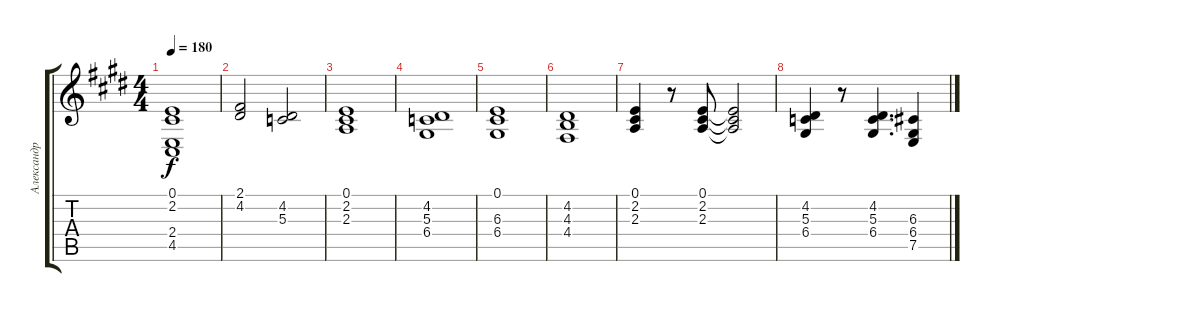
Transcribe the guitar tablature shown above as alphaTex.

\track ("Александр Негодин" "Александр ") {instrument choiraahs}
\staff {score tabs}
\tuning (E4 B3 G3 D3 A2 E2) {hide}
\ts (4 4)
\tempo 180
\clef g2
\ks c#minor
(0.1 2.2 2.4 4.5).1{dy f} |
(2.1 4.2).2 (4.2 5.3).2 |
(0.1 2.2 2.3).1 |
(4.2 5.3 6.4).1 |
(0.1 6.3 6.4).1 |
(4.2 4.3 4.4).1 |
(0.1 2.2 2.3).4 r.8 (0.1 2.2 2.3).8 (0.1{t} 2.2{t} 2.3{t}).2 |
(4.2 5.3 6.4).4 r.8 (4.2 5.3 6.4).4{d} (6.3 6.4 7.5).4
